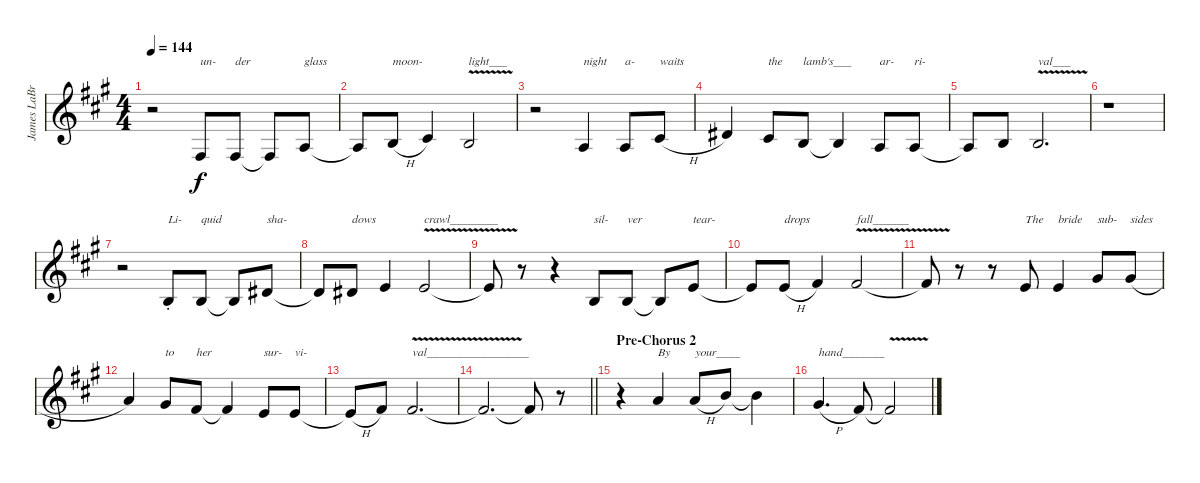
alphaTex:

\track ("James LaBrie" "James LaBr") {instrument lead6voice}
\staff {score}
\tuning (E4 B3 G3 D3 A2 E2) {hide}
\ts (4 4)
\tempo 144
\clef g2
\ks f#minor
r.2{dy f} 4.4.8{txt "un-"} 4.4.8{txt "der"} 4.4{t}.8 2.3.8{txt "glass"} |
2.3{t}.8 0.2{h}.8{txt "moon-"} 2.2.4 0.2{v}.2{txt "light___"} |
r.2 2.3.4{txt "night"} 2.3.8{txt "a-"} 2.2{h}.8{txt "waits"} |
4.2.4 2.2.8{txt "the"} 0.2.8{txt "lamb's___"} 0.2{t}.4 2.3.8{txt "ar-"} 2.3.8{txt "ri-"} |
2.3{t}.8 0.2.8 0.2{v}.2{d txt "val___"} |
r.1 |
r.2 0.2{st}.8{txt "Li-"} 0.2.8{txt "quid"} 0.2{t}.8 4.2.8{txt "sha-"} |
4.2{t}.8 4.2.8{txt "dows"} 0.1.4 0.1{v}.2{txt "crawl________"} |
0.1{t}.8 r.8 r.4 0.2.8{txt "sil-"} 0.2.8{txt "ver"} 0.2{t}.8 0.1.8{txt "tear-"} |
0.1{t}.8 0.1{h}.8{txt "drops"} 2.1.4 2.1{v}.2{txt "fall______"} |
2.1{t}.8 r.8 r.8 0.1.8{txt "The"} 0.1.4{txt "bride"} 4.1.8{txt "sub-"} 4.1{h}.8{txt "sides"} |
5.1.4 4.1.8{txt "to"} 2.1.8{txt "her"} 2.1{t}.4 0.1.8{txt "sur-"} 0.1.8{txt "vi-"} |
0.1{h t}.8 2.1.8 2.1{v}.2{d txt "val_________________"} |
\barLineRight lightlight
2.1{t}.2{d} 2.1{t}.8 r.8 |
\section ("" "Pre-Chorus 2")
r.4 5.1.4{txt "By"} 5.1{h}.8{txt "your____"} 7.1.8 7.1{t}.4 |
4.1{h}.4{d txt "hand_______"} 2.1.8 2.1{v t}.2
